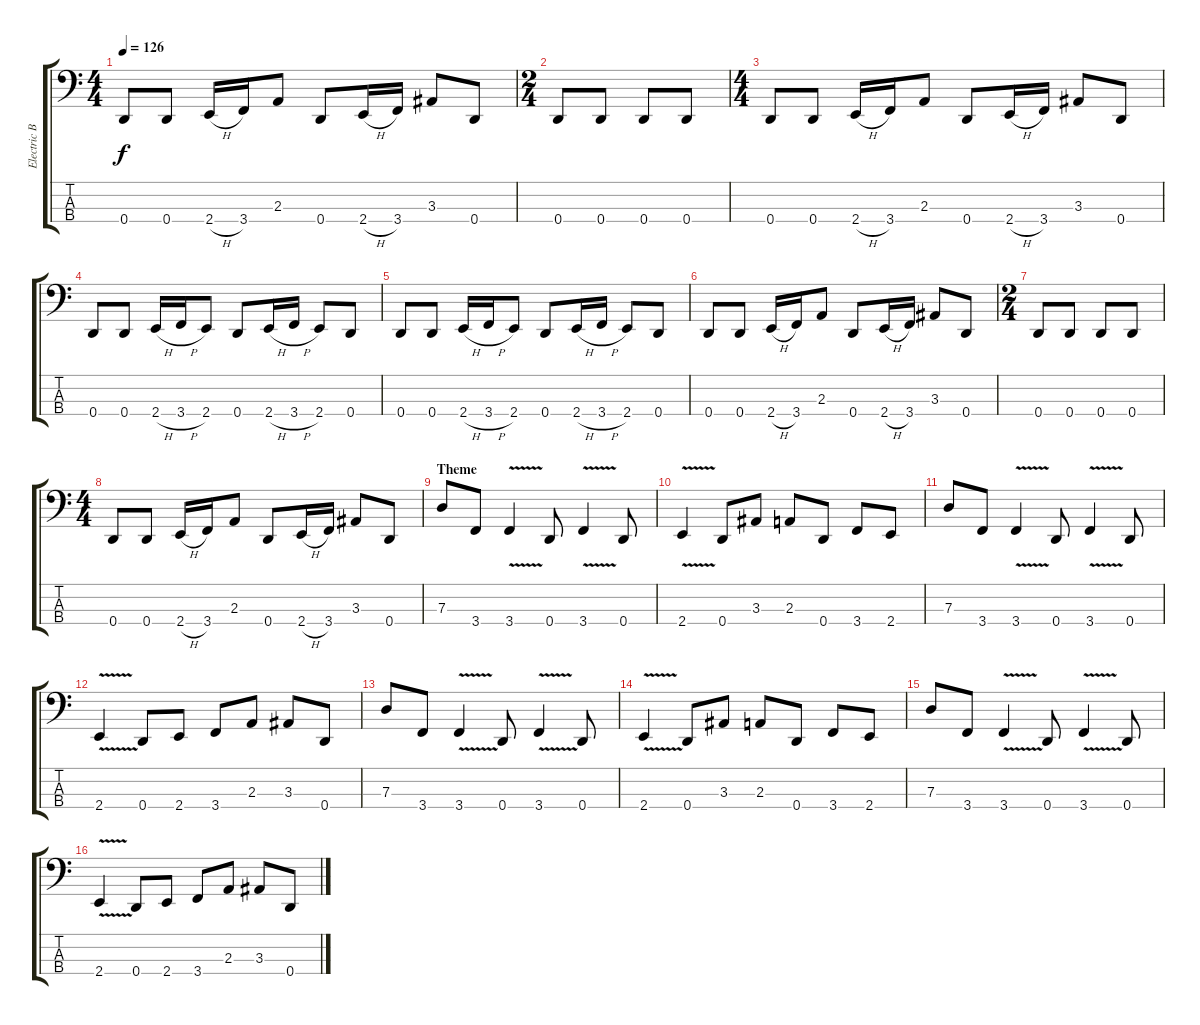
\track ("Electric Bass" "Electric B") {instrument electricbassfinger}
\staff {score tabs}
\tuning (F2 C2 G1 D1) {hide}
\ts (4 4)
\tempo 126
\clef f4
\ks c
0.4.8{dy f} 0.4.8 2.4{h}.16 3.4.16 2.3.8 0.4.8 2.4{h}.16 3.4.16 3.3.8 0.4.8 |
\ts (2 4)
0.4.8 0.4.8 0.4.8 0.4.8 |
\ts (4 4)
0.4.8 0.4.8 2.4{h}.16 3.4.16 2.3.8 0.4.8 2.4{h}.16 3.4.16 3.3.8 0.4.8 |
0.4.8 0.4.8 2.4{h}.16 3.4{h}.16 2.4.8 0.4.8 2.4{h}.16 3.4{h}.16 2.4.8 0.4.8 |
0.4.8 0.4.8 2.4{h}.16 3.4{h}.16 2.4.8 0.4.8 2.4{h}.16 3.4{h}.16 2.4.8 0.4.8 |
0.4.8 0.4.8 2.4{h}.16 3.4.16 2.3.8 0.4.8 2.4{h}.16 3.4.16 3.3.8 0.4.8 |
\ts (2 4)
0.4.8 0.4.8 0.4.8 0.4.8 |
\ts (4 4)
0.4.8 0.4.8 2.4{h}.16 3.4.16 2.3.8 0.4.8 2.4{h}.16 3.4.16 3.3.8 0.4.8 |
\section ("" "Theme")
7.3.8 3.4.8 3.4{v}.4 0.4.8 3.4{v}.4 0.4.8 |
2.4{v}.4 0.4.8 3.3.8 2.3.8 0.4.8 3.4.8 2.4.8 |
7.3.8 3.4.8 3.4{v}.4 0.4.8 3.4{v}.4 0.4.8 |
2.4{v}.4 0.4.8 2.4.8 3.4.8 2.3.8 3.3.8 0.4.8 |
7.3.8 3.4.8 3.4{v}.4 0.4.8 3.4{v}.4 0.4.8 |
2.4{v}.4 0.4.8 3.3.8 2.3.8 0.4.8 3.4.8 2.4.8 |
7.3.8 3.4.8 3.4{v}.4 0.4.8 3.4{v}.4 0.4.8 |
2.4{v}.4 0.4.8 2.4.8 3.4.8 2.3.8 3.3.8 0.4.8
